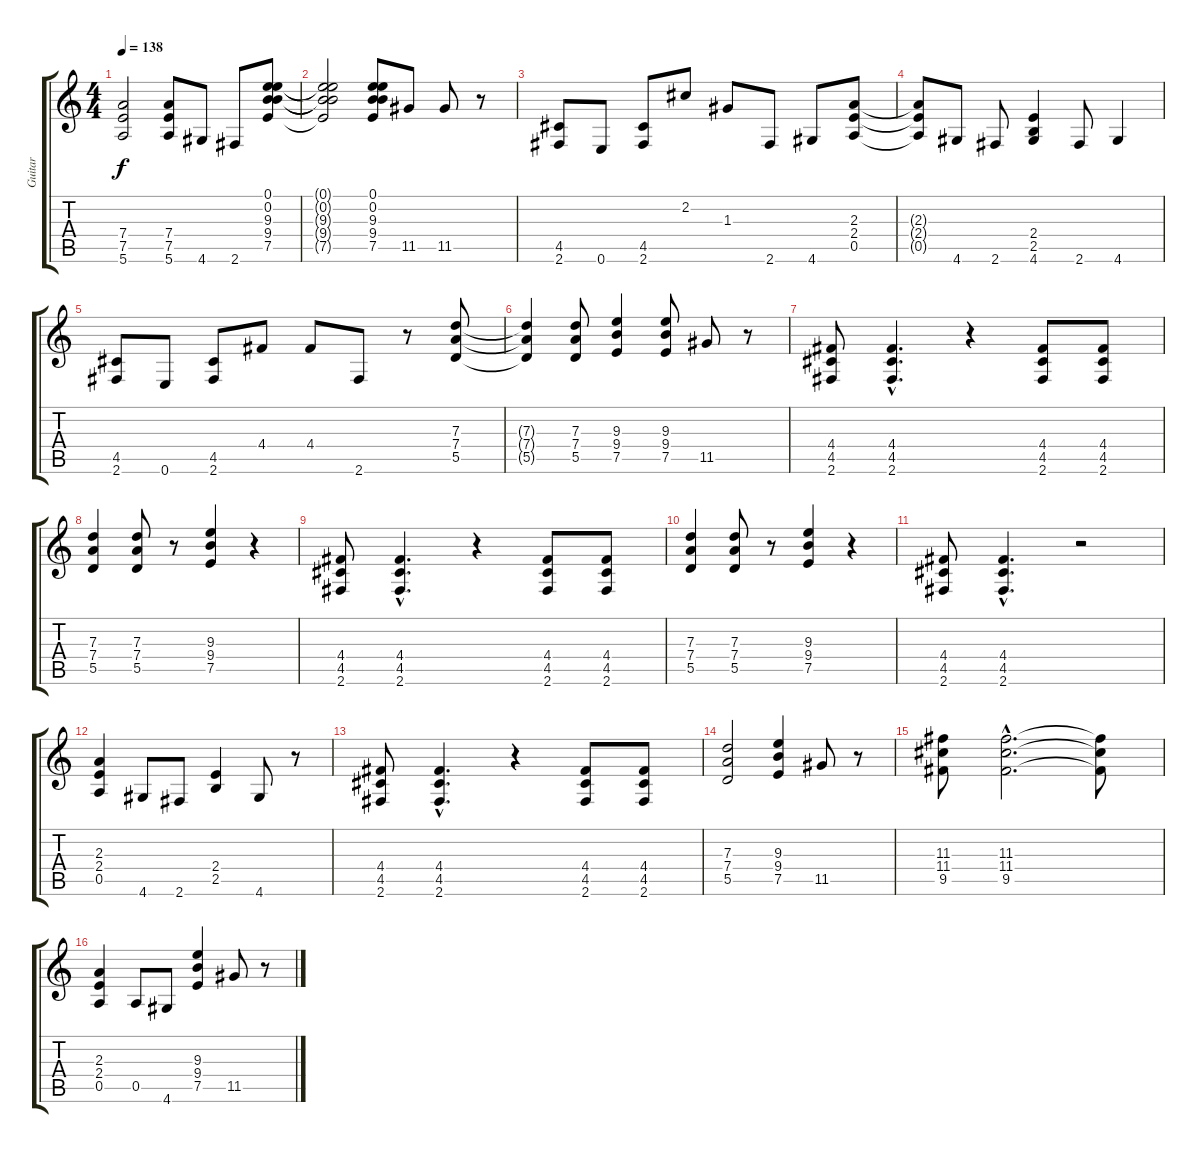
\track ("Guitar" "Guitar") {instrument distortionguitar}
\staff {score tabs}
\tuning (E4 B3 G3 D3 A2 E2) {hide}
\ts (4 4)
\tempo 138
\clef g2
\ks c
(7.4 7.5 5.6).2{dy f} (7.4 7.5 5.6).8 4.6.8 2.6.8 (0.1 0.2 9.3 9.4 7.5).8 |
(0.1{t} 0.2{t} 9.3{t} 9.4{t} 7.5{t}).2 (0.1 0.2 9.3 9.4 7.5).8 11.5.8 11.5.8 r.8 |
(4.5 2.6).8 0.6.8 (4.5 2.6).8 2.2.8 1.3.8 2.6.8 4.6.8 (2.3 2.4 0.5).8 |
(2.3{t} 2.4{t} 0.5{t}).8 4.6.8 2.6.8 (2.4 2.5 4.6).4 2.6.8 4.6.4 |
(4.5 2.6).8 0.6.8 (4.5 2.6).8 4.4.8 4.4.8 2.6.8 r.8 (7.3 7.4 5.5).8 |
(7.3{t} 7.4{t} 5.5{t}).4 (7.3 7.4 5.5).8 (9.3 9.4 7.5).4 (9.3 9.4 7.5).8 11.5.8 r.8 |
(4.4 4.5 2.6).8 (4.4{hac} 4.5{hac} 2.6{hac}).4{d} r.4 (4.4 4.5 2.6).8 (4.4 4.5 2.6).8 |
(7.3 7.4 5.5).4 (7.3 7.4 5.5).8 r.8 (9.3 9.4 7.5).4 r.4 |
(4.4 4.5 2.6).8 (4.4{hac} 4.5{hac} 2.6{hac}).4{d} r.4 (4.4 4.5 2.6).8 (4.4 4.5 2.6).8 |
(7.3 7.4 5.5).4 (7.3 7.4 5.5).8 r.8 (9.3 9.4 7.5).4 r.4 |
(4.4 4.5 2.6).8 (4.4{hac} 4.5{hac} 2.6{hac}).4{d} r.2 |
(2.3 2.4 0.5).4 4.6.8 2.6.8 (2.4 2.5).4 4.6.8 r.8 |
(4.4 4.5 2.6).8 (4.4{hac} 4.5{hac} 2.6{hac}).4{d} r.4 (4.4 4.5 2.6).8 (4.4 4.5 2.6).8 |
(7.3 7.4 5.5).2 (9.3 9.4 7.5).4 11.5.8 r.8 |
(11.3 11.4 9.5).8 (11.3{hac} 11.4{hac} 9.5{hac}).2{d} (11.3{t} 11.4{t} 9.5{t}).8 |
(2.3 2.4 0.5).4 0.5.8 4.6.8 (9.3 9.4 7.5).4 11.5.8 r.8
